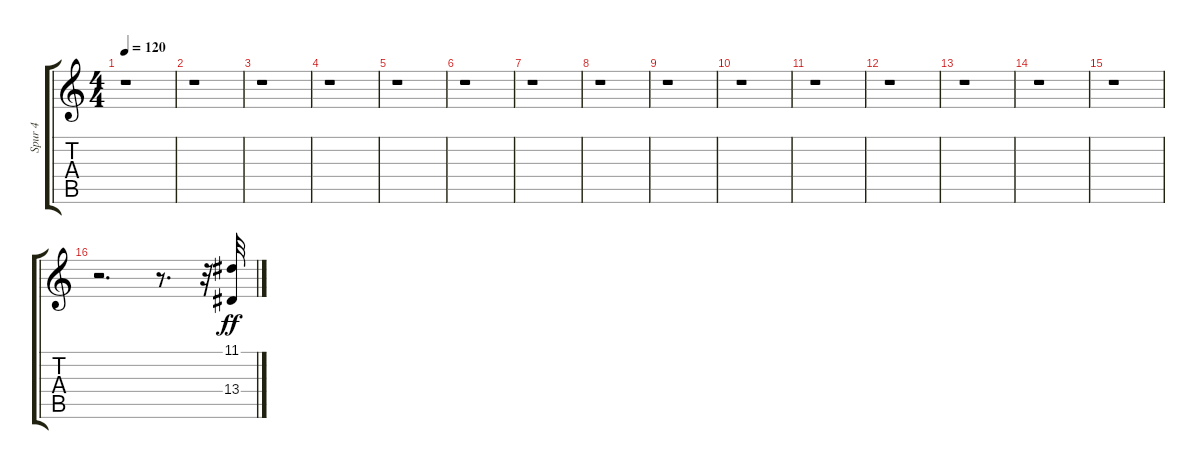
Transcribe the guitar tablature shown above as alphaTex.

\track ("Spur 4" "Spur 4") {instrument whistle}
\staff {score tabs}
\tuning (E4 B3 G3 D3 A2 E2) {hide}
\ts (4 4)
\tempo 120
\clef g2
\ks c
r.1{dy ff instrument whistle} |
r.1 |
r.1 |
r.1 |
r.1 |
r.1 |
r.1 |
r.1 |
r.1 |
r.1 |
r.1 |
r.1 |
r.1 |
r.1 |
r.1 |
r.2{d} r.8{d} r.32 (11.1 13.4).32
